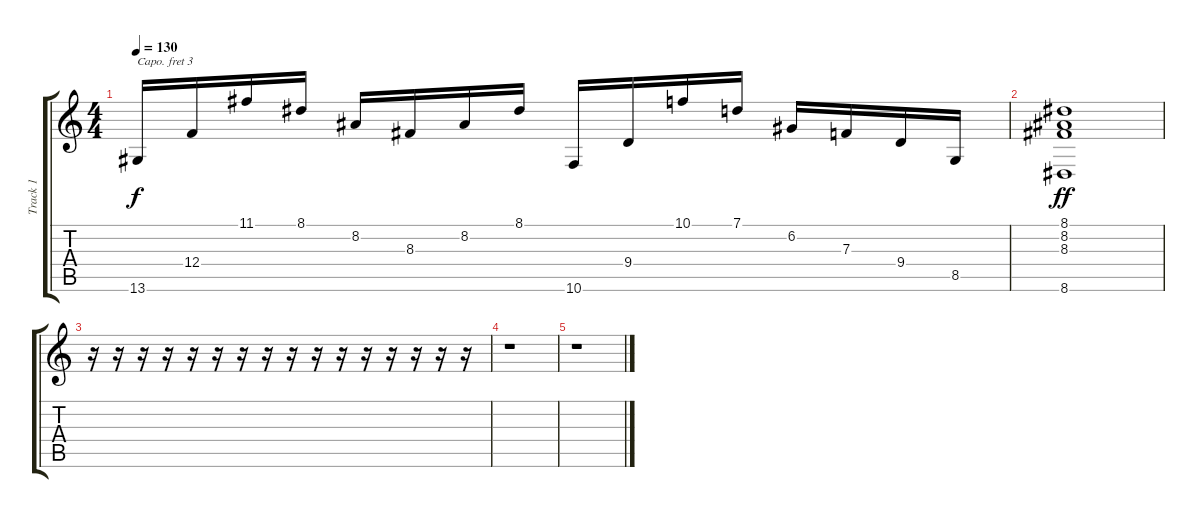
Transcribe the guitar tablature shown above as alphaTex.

\track ("Track 1" "Track 1") {instrument orchestralharp}
\staff {score tabs}
\capo 3
\tuning (E4 B3 G3 D3 A2 E2) {hide}
\ts (4 4)
\tempo 130
\clef g2
\ks c
13.6.16{dy f} 12.4.16 11.1.16 8.1.16 8.2.16 8.3.16 8.2.16 8.1.16 10.6.16 9.4.16 10.1.16 7.1.16 6.2.16 7.3.16 9.4.16 8.5.16 |
(8.1 8.2 8.3 8.6).1{dy ff} |
r.16 r.16 r.16 r.16 r.16 r.16 r.16 r.16 r.16 r.16 r.16 r.16 r.16 r.16 r.16 r.16 |
r.1 |
r.1
